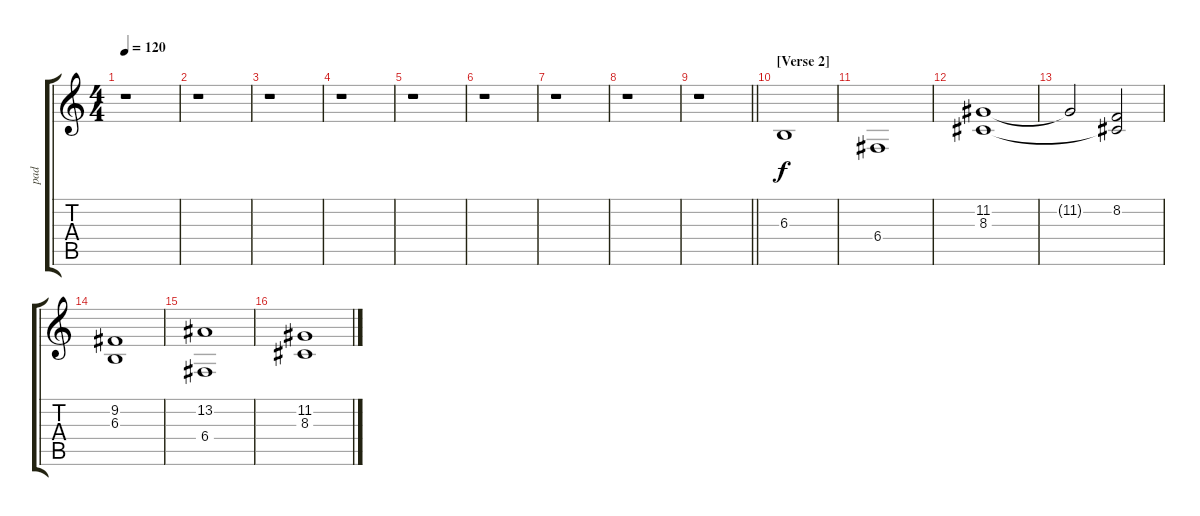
\track ("pad" "pad") {instrument tremolostrings}
\staff {score tabs}
\tuning (D4 A3 F3 C3 G2 C2) {hide}
\ts (4 4)
\tempo 120
\clef g2
\ks c
r.1{dy f} |
r.1 |
r.1 |
r.1 |
r.1 |
r.1 |
r.1 |
r.1 |
\barLineRight lightlight
r.1 |
\section ("" "[Verse 2]")
6.3.1 |
6.4.1 |
(11.2 8.3).1 |
11.2{t}.2 (8.2 8.3{t}).2 |
(9.2 6.3).1 |
(13.2 6.4).1 |
(11.2 8.3).1
